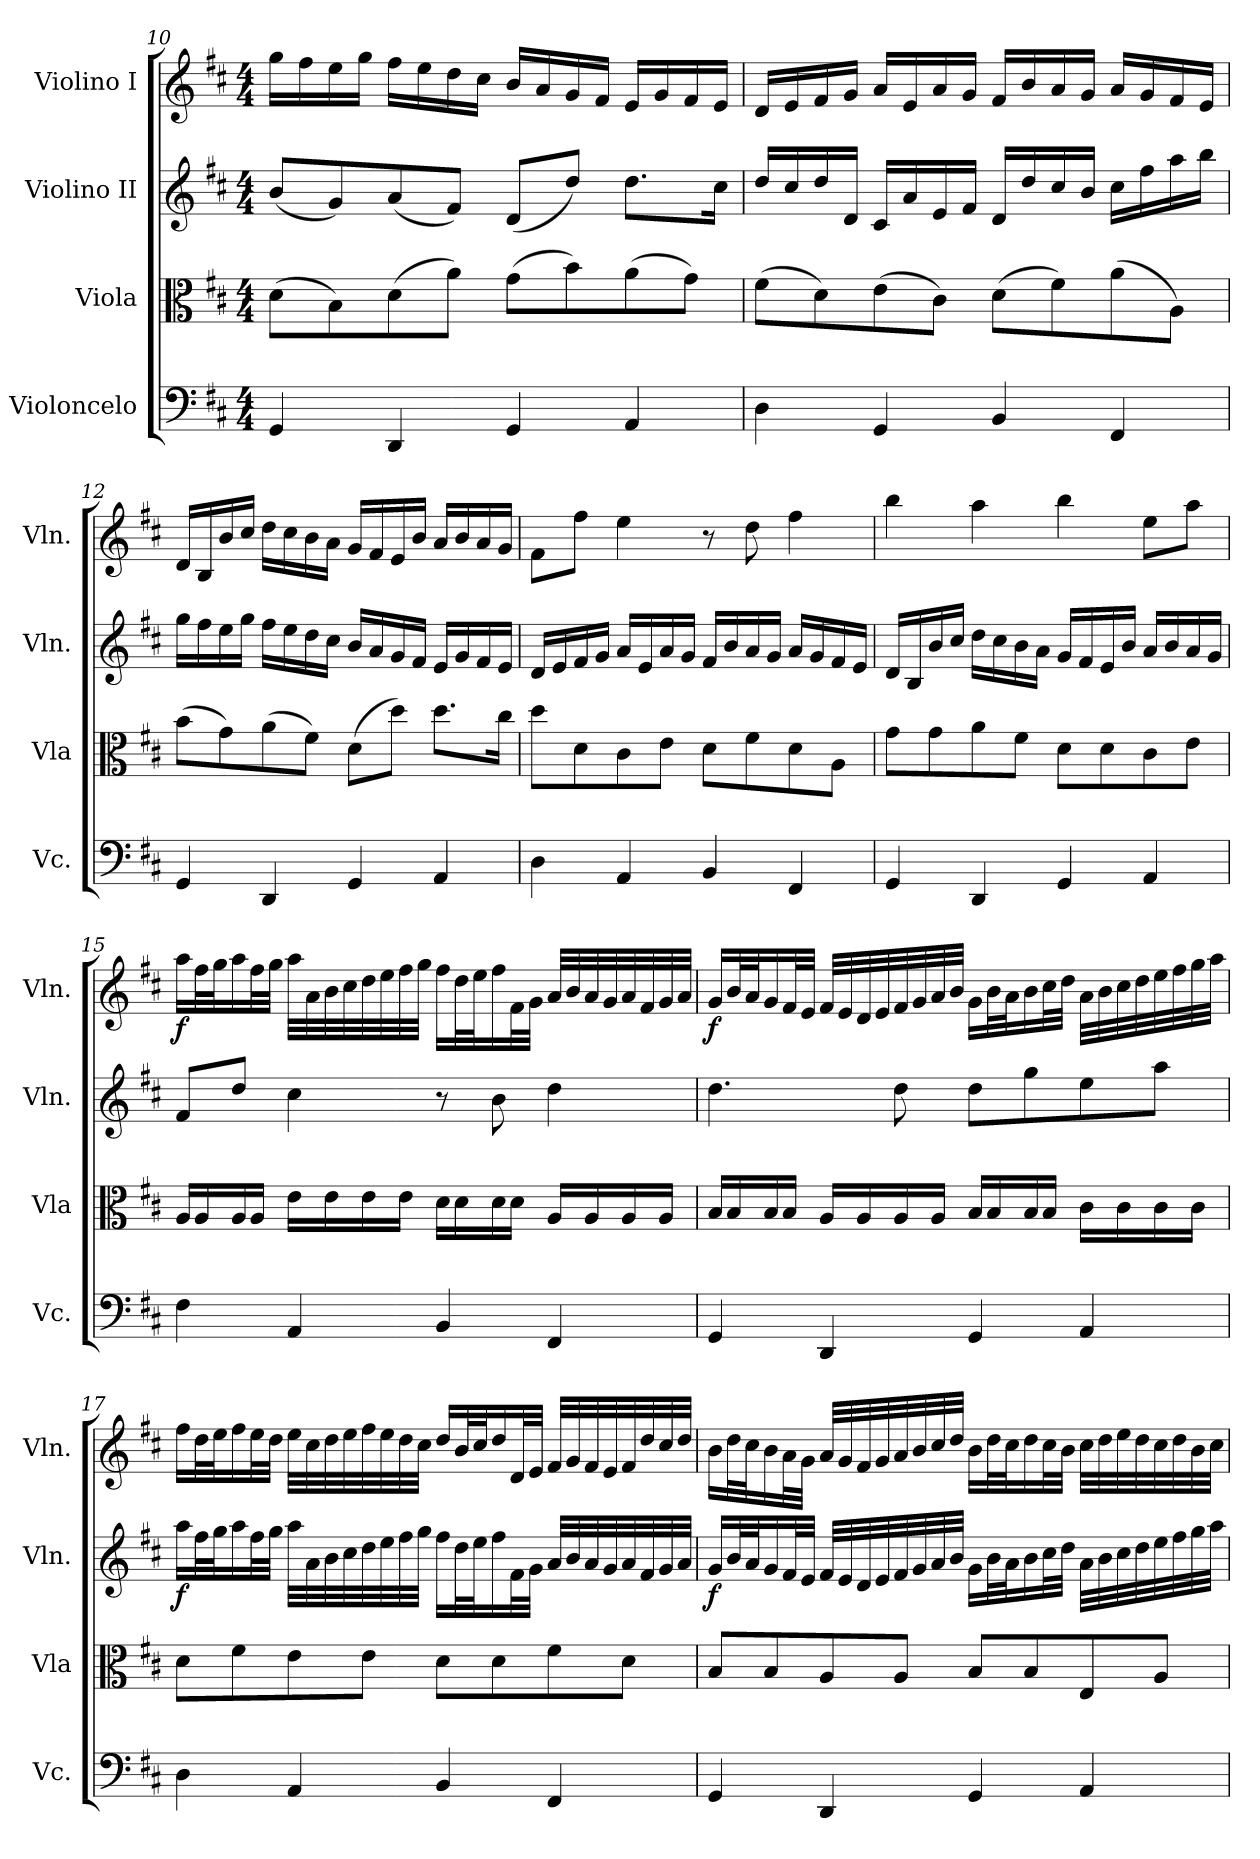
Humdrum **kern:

**kern	**kern	**kern	**dynam	**kern	**dynam
*part4	*part3	*part2	*part2	*part1	*part1
*staff4	*staff3	*staff2	*staff2	*staff1	*staff1
*I"Violoncelo	*I"Viola	*I"Violino II	*	*I"Violino I	*
*I'Vc.	*I'Vla	*I'Vln.	*	*I'Vln.	*
*clefF4	*clefC3	*clefG2	*	*clefG2	*
*k[f#c#]	*k[f#c#]	*k[f#c#]	*	*k[f#c#]	*
*M4/4	*M4/4	*M4/4	*	*M4/4	*
=10	=10	=10	=10	=10	=10
4GG/	(8d\L	(8b/L	.	16gg\LL	.
.	.	.	.	16ff#\	.
.	8B\)	8g/)	.	16ee\	.
.	.	.	.	16gg\JJ	.
4DD/	(8d\	(8a/	.	16ff#\LL	.
.	.	.	.	16ee\	.
.	8a\J)	8f#/J)	.	16dd\	.
.	.	.	.	16cc#\JJ	.
4GG/	(8g\L	(8d/L	.	16b/LL	.
.	.	.	.	16a/	.
.	8b\)	8dd/J)	.	16g/	.
.	.	.	.	16f#/JJ	.
4AA/	(8a\	8.dd\L	.	16e/LL	.
.	.	.	.	16g/	.
.	8g\J)	.	.	16f#/	.
.	.	16cc#\Jk	.	16e/JJ	.
!!LO:LB:g=z
=11	=11	=11	=11	=11	=11
4D\	(8f#\L	16dd/LL	.	16d/LL	.
.	.	16cc#/	.	16e/	.
.	8d\)	16dd/	.	16f#/	.
.	.	16d/JJ	.	16g/JJ	.
4GG/	(8e\	16c#/LL	.	16a/LL	.
.	.	16a/	.	16e/	.
.	8c#\J)	16e/	.	16a/	.
.	.	16f#/JJ	.	16g/JJ	.
4BB/	(8d\L	16d/LL	.	16f#/LL	.
.	.	16dd/	.	16b/	.
.	8f#\)	16cc#/	.	16a/	.
.	.	16b/JJ	.	16g/JJ	.
4FF#/	(8a\	16cc#\LL	.	16a/LL	.
.	.	16ff#\	.	16g/	.
.	8A\J)	16aa\	.	16f#/	.
.	.	16bb\JJ	.	16e/JJ	.
=12	=12	=12	=12	=12	=12
4GG/	(8b\L	16gg\LL	.	16d/LL	.
.	.	16ff#\	.	16B/	.
.	8g\)	16ee\	.	16b/	.
.	.	16gg\JJ	.	16cc#/JJ	.
4DD/	(8a\	16ff#\LL	.	16dd\LL	.
.	.	16ee\	.	16cc#\	.
.	8f#\J)	16dd\	.	16b\	.
.	.	16cc#\JJ	.	16a\JJ	.
4GG/	(8d\L	16b/LL	.	16g/LL	.
.	.	16a/	.	16f#/	.
.	8dd\J)	16g/	.	16e/	.
.	.	16f#/JJ	.	16b/JJ	.
4AA/	8.dd\L	16e/LL	.	16a/LL	.
.	.	16g/	.	16b/	.
.	.	16f#/	.	16a/	.
.	16cc#\Jk	16e/JJ	.	16g/JJ	.
=13	=13	=13	=13	=13	=13
4D\	8dd\L	16d/LL	.	8f#\L	.
.	.	16e/	.	.	.
.	8d\	16f#/	.	8ff#\J	.
.	.	16g/JJ	.	.	.
4AA/	8c#\	16a/LL	.	4ee\	.
.	.	16e/	.	.	.
.	8e\J	16a/	.	.	.
.	.	16g/JJ	.	.	.
4BB/	8d\L	16f#/LL	.	8r	.
.	.	16b/	.	.	.
.	8f#\	16a/	.	8dd\	.
.	.	16g/JJ	.	.	.
4FF#/	8d\	16a/LL	.	4ff#\	.
.	.	16g/	.	.	.
.	8A\J	16f#/	.	.	.
.	.	16e/JJ	.	.	.
!!LO:PB:g=z
=14	=14	=14	=14	=14	=14
4GG/	8g\L	16d/LL	.	4bb\	.
.	.	16B/	.	.	.
.	8g\	16b/	.	.	.
.	.	16cc#/JJ	.	.	.
4DD/	8a\	16dd\LL	.	4aa\	.
.	.	16cc#\	.	.	.
.	8f#\J	16b\	.	.	.
.	.	16a\JJ	.	.	.
4GG/	8d\L	16g/LL	.	4bb\	.
.	.	16f#/	.	.	.
.	8d\	16e/	.	.	.
.	.	16b/JJ	.	.	.
4AA/	8c#\	16a/LL	.	8ee\L	.
.	.	16b/	.	.	.
.	8e\J	16a/	.	8aa\J	.
.	.	16g/JJ	.	.	.
=15	=15	=15	=15	=15	=15
!	!	!	!	!	!LO:DY:b
4F#\	16A/LL	8f#/L	.	16aa\LL	f
.	16A/	.	.	32ff#\L	.
.	.	.	.	32gg\J	.
.	16A/	8dd/J	.	16aa\	.
.	16A/JJ	.	.	32ff#\L	.
.	.	.	.	32gg\JJJ	.
4AA/	16e\LL	4cc#\	.	32aa\LLL	.
.	.	.	.	32a\	.
.	16e\	.	.	32b\	.
.	.	.	.	32cc#\	.
.	16e\	.	.	32dd\	.
.	.	.	.	32ee\	.
.	16e\JJ	.	.	32ff#\	.
.	.	.	.	32gg\JJJ	.
4BB/	16d\LL	8r	.	16ff#\LL	.
.	16d\	.	.	32dd\L	.
.	.	.	.	32ee\J	.
.	16d\	8b\	.	16ff#\	.
.	16d\JJ	.	.	32f#\L	.
.	.	.	.	32g\JJJ	.
4FF#/	16A/LL	4dd\	.	32a/LLL	.
.	.	.	.	32b/	.
.	16A/	.	.	32a/	.
.	.	.	.	32g/	.
.	16A/	.	.	32a/	.
.	.	.	.	32f#/	.
.	16A/JJ	.	.	32g/	.
.	.	.	.	32a/JJJ	.
!!LO:LB:g=z
=16	=16	=16	=16	=16	=16
!	!	!	!	!	!LO:DY:b
4GG/	16B/LL	4.dd\	.	16g/LL	f
.	16B/	.	.	32b/L	.
.	.	.	.	32a/J	.
.	16B/	.	.	16g/	.
.	16B/JJ	.	.	32f#/L	.
.	.	.	.	32e/JJJ	.
4DD/	16A/LL	.	.	32f#/LLL	.
.	.	.	.	32e/	.
.	16A/	.	.	32d/	.
.	.	.	.	32e/	.
.	16A/	8dd\	.	32f#/	.
.	.	.	.	32g/	.
.	16A/JJ	.	.	32a/	.
.	.	.	.	32b/JJJ	.
4GG/	16B/LL	8dd\L	.	16g\LL	.
.	16B/	.	.	32b\L	.
.	.	.	.	32a\J	.
.	16B/	8gg\	.	16b\	.
.	16B/JJ	.	.	32cc#\L	.
.	.	.	.	32dd\JJJ	.
4AA/	16c#\LL	8ee\	.	32a\LLL	.
.	.	.	.	32b\	.
.	16c#\	.	.	32cc#\	.
.	.	.	.	32dd\	.
.	16c#\	8aa\J	.	32ee\	.
.	.	.	.	32ff#\	.
.	16c#\JJ	.	.	32gg\	.
.	.	.	.	32aa\JJJ	.
=17	=17	=17	=17	=17	=17
!	!	!	!LO:DY:b	!	!
4D\	8d\L	16aa\LL	f	16ff#\LL	.
.	.	32ff#\L	.	32dd\L	.
.	.	32gg\J	.	32ee\J	.
.	8f#\	16aa\	.	16ff#\	.
.	.	32ff#\L	.	32ee\L	.
.	.	32gg\JJJ	.	32dd\JJJ	.
4AA/	8e\	32aa\LLL	.	32ee\LLL	.
.	.	32a\	.	32cc#\	.
.	.	32b\	.	32dd\	.
.	.	32cc#\	.	32ee\	.
.	8e\J	32dd\	.	32ff#\	.
.	.	32ee\	.	32ee\	.
.	.	32ff#\	.	32dd\	.
.	.	32gg\JJJ	.	32cc#\JJJ	.
4BB/	8d\L	16ff#\LL	.	16dd/LL	.
.	.	32dd\L	.	32b/L	.
.	.	32ee\J	.	32cc#/J	.
.	8d\	16ff#\	.	16dd/	.
.	.	32f#\L	.	32d/L	.
.	.	32g\JJJ	.	32e/JJJ	.
4FF#/	8f#\	32a/LLL	.	32f#/LLL	.
.	.	32b/	.	32g/	.
.	.	32a/	.	32f#/	.
.	.	32g/	.	32e/	.
.	8d\J	32a/	.	32f#/	.
.	.	32f#/	.	32dd/	.
.	.	32g/	.	32cc#/	.
.	.	32a/JJJ	.	32dd/JJJ	.
!!LO:LB:g=z
=18	=18	=18	=18	=18	=18
!	!	!	!LO:DY:b	!	!
4GG/	8B/L	16g/LL	f	16b\LL	.
.	.	32b/L	.	32dd\L	.
.	.	32a/J	.	32cc#\J	.
.	8B/	16g/	.	16b\	.
.	.	32f#/L	.	32a\L	.
.	.	32e/JJJ	.	32g\JJJ	.
4DD/	8A/	32f#/LLL	.	32a/LLL	.
.	.	32e/	.	32g/	.
.	.	32d/	.	32f#/	.
.	.	32e/	.	32g/	.
.	8A/J	32f#/	.	32a/	.
.	.	32g/	.	32b/	.
.	.	32a/	.	32cc#/	.
.	.	32b/JJJ	.	32dd/JJJ	.
4GG/	8B/L	16g\LL	.	16b\LL	.
.	.	32b\L	.	32dd\L	.
.	.	32a\J	.	32cc#\J	.
.	8B/	16b\	.	16dd\	.
.	.	32cc#\L	.	32cc#\L	.
.	.	32dd\JJJ	.	32b\JJJ	.
4AA/	8E/	32a\LLL	.	32cc#\LLL	.
.	.	32b\	.	32dd\	.
.	.	32cc#\	.	32ee\	.
.	.	32dd\	.	32dd\	.
.	8A/J	32ee\	.	32cc#\	.
.	.	32ff#\	.	32dd\	.
.	.	32gg\	.	32b\	.
.	.	32aa\JJJ	.	32cc#\JJJ	.
=	=	=	=	=	=
*-	*-	*-	*-	*-	*-
